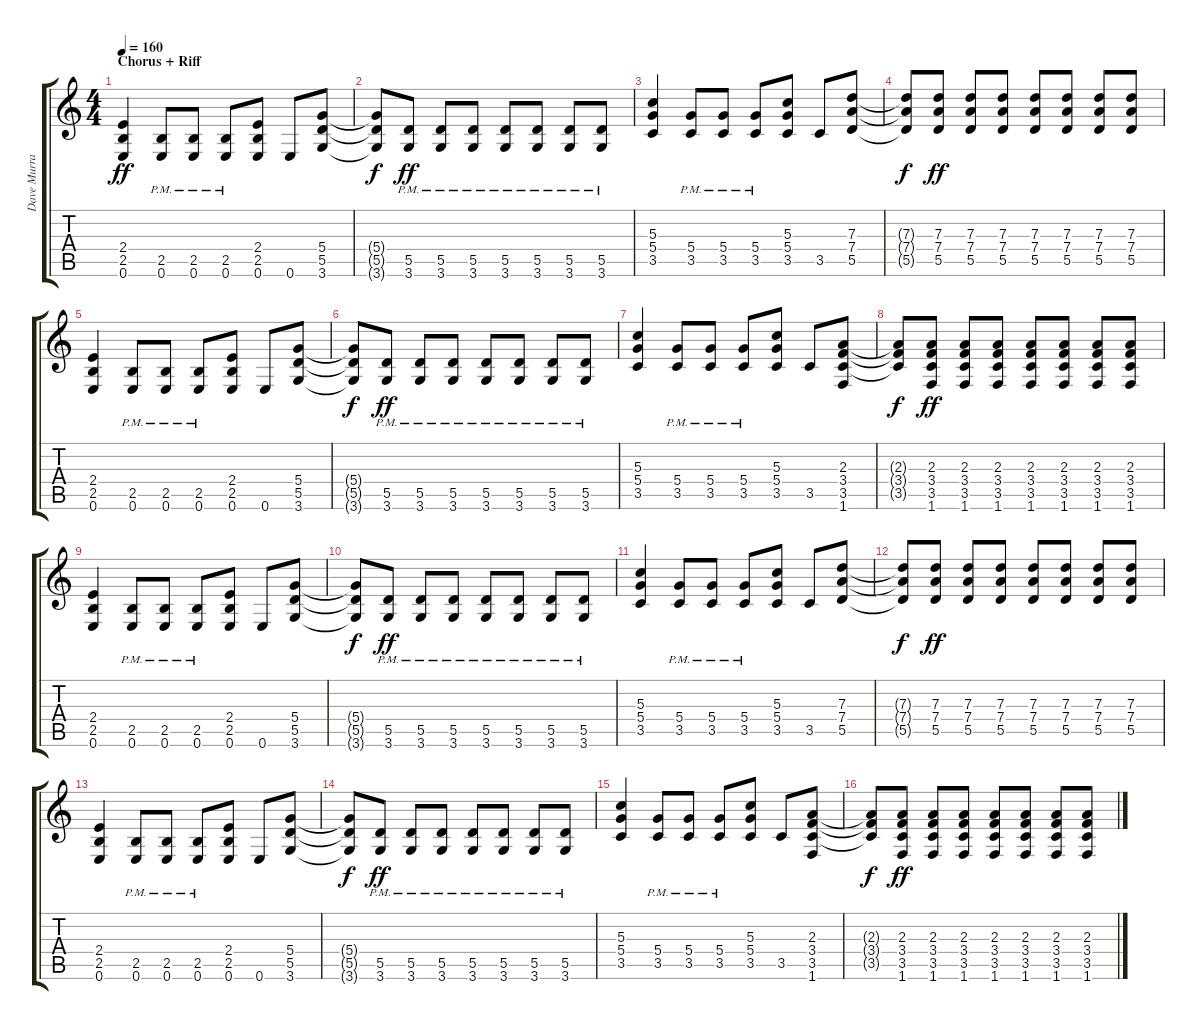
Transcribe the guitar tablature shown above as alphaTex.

\track ("Dave Murray" "Dave Murra") {instrument distortionguitar}
\staff {score tabs}
\tuning (E4 B3 G3 D3 A2 E2) {hide}
\ts (4 4)
\section ("" "Chorus + Riff")
\tempo 160
\clef g2
\ks c
(2.4 2.5 0.6).4{dy ff} (2.5{pm} 0.6{pm}).8 (2.5{pm} 0.6{pm}).8 (2.5{pm} 0.6{pm}).8 (2.4 2.5 0.6).8 0.6.8 (5.4 5.5 3.6).8 |
(5.4{t} 5.5{t} 3.6{t}).8{dy f} (5.5{pm} 3.6{pm}).8{dy ff} (5.5{pm} 3.6{pm}).8 (5.5{pm} 3.6{pm}).8 (5.5{pm} 3.6{pm}).8 (5.5{pm} 3.6{pm}).8 (5.5{pm} 3.6{pm}).8 (5.5{pm} 3.6{pm}).8 |
(5.3 5.4 3.5).4 (5.4{pm} 3.5{pm}).8 (5.4{pm} 3.5{pm}).8 (5.4{pm} 3.5{pm}).8 (5.3 5.4 3.5).8 3.5.8 (7.3 7.4 5.5).8 |
(7.3{t} 7.4{t} 5.5{t}).8{dy f} (7.3 7.4 5.5).8{dy ff} (7.3 7.4 5.5).8 (7.3 7.4 5.5).8 (7.3 7.4 5.5).8 (7.3 7.4 5.5).8 (7.3 7.4 5.5).8 (7.3 7.4 5.5).8 |
(2.4 2.5 0.6).4 (2.5{pm} 0.6{pm}).8 (2.5{pm} 0.6{pm}).8 (2.5{pm} 0.6{pm}).8 (2.4 2.5 0.6).8 0.6.8 (5.4 5.5 3.6).8 |
(5.4{t} 5.5{t} 3.6{t}).8{dy f} (5.5{pm} 3.6{pm}).8{dy ff} (5.5{pm} 3.6{pm}).8 (5.5{pm} 3.6{pm}).8 (5.5{pm} 3.6{pm}).8 (5.5{pm} 3.6{pm}).8 (5.5{pm} 3.6{pm}).8 (5.5{pm} 3.6{pm}).8 |
(5.3 5.4 3.5).4 (5.4{pm} 3.5{pm}).8 (5.4{pm} 3.5{pm}).8 (5.4{pm} 3.5{pm}).8 (5.3 5.4 3.5).8 3.5.8 (2.3 3.4 3.5 1.6).8 |
(2.3{t} 3.4{t} 3.5{t}).8{dy f} (2.3 3.4 3.5 1.6).8{dy ff} (2.3 3.4 3.5 1.6).8 (2.3 3.4 3.5 1.6).8 (2.3 3.4 3.5 1.6).8 (2.3 3.4 3.5 1.6).8 (2.3 3.4 3.5 1.6).8 (2.3 3.4 3.5 1.6).8 |
(2.4 2.5 0.6).4 (2.5{pm} 0.6{pm}).8 (2.5{pm} 0.6{pm}).8 (2.5{pm} 0.6{pm}).8 (2.4 2.5 0.6).8 0.6.8 (5.4 5.5 3.6).8 |
(5.4{t} 5.5{t} 3.6{t}).8{dy f} (5.5{pm} 3.6{pm}).8{dy ff} (5.5{pm} 3.6{pm}).8 (5.5{pm} 3.6{pm}).8 (5.5{pm} 3.6{pm}).8 (5.5{pm} 3.6{pm}).8 (5.5{pm} 3.6{pm}).8 (5.5{pm} 3.6{pm}).8 |
(5.3 5.4 3.5).4 (5.4{pm} 3.5{pm}).8 (5.4{pm} 3.5{pm}).8 (5.4{pm} 3.5{pm}).8 (5.3 5.4 3.5).8 3.5.8 (7.3 7.4 5.5).8 |
(7.3{t} 7.4{t} 5.5{t}).8{dy f} (7.3 7.4 5.5).8{dy ff} (7.3 7.4 5.5).8 (7.3 7.4 5.5).8 (7.3 7.4 5.5).8 (7.3 7.4 5.5).8 (7.3 7.4 5.5).8 (7.3 7.4 5.5).8 |
(2.4 2.5 0.6).4 (2.5{pm} 0.6{pm}).8 (2.5{pm} 0.6{pm}).8 (2.5{pm} 0.6{pm}).8 (2.4 2.5 0.6).8 0.6.8 (5.4 5.5 3.6).8 |
(5.4{t} 5.5{t} 3.6{t}).8{dy f} (5.5{pm} 3.6{pm}).8{dy ff} (5.5{pm} 3.6{pm}).8 (5.5{pm} 3.6{pm}).8 (5.5{pm} 3.6{pm}).8 (5.5{pm} 3.6{pm}).8 (5.5{pm} 3.6{pm}).8 (5.5{pm} 3.6{pm}).8 |
(5.3 5.4 3.5).4 (5.4{pm} 3.5{pm}).8 (5.4{pm} 3.5{pm}).8 (5.4{pm} 3.5{pm}).8 (5.3 5.4 3.5).8 3.5.8 (2.3 3.4 3.5 1.6).8 |
(2.3{t} 3.4{t} 3.5{t}).8{dy f} (2.3 3.4 3.5 1.6).8{dy ff} (2.3 3.4 3.5 1.6).8 (2.3 3.4 3.5 1.6).8 (2.3 3.4 3.5 1.6).8 (2.3 3.4 3.5 1.6).8 (2.3 3.4 3.5 1.6).8 (2.3 3.4 3.5 1.6).8
